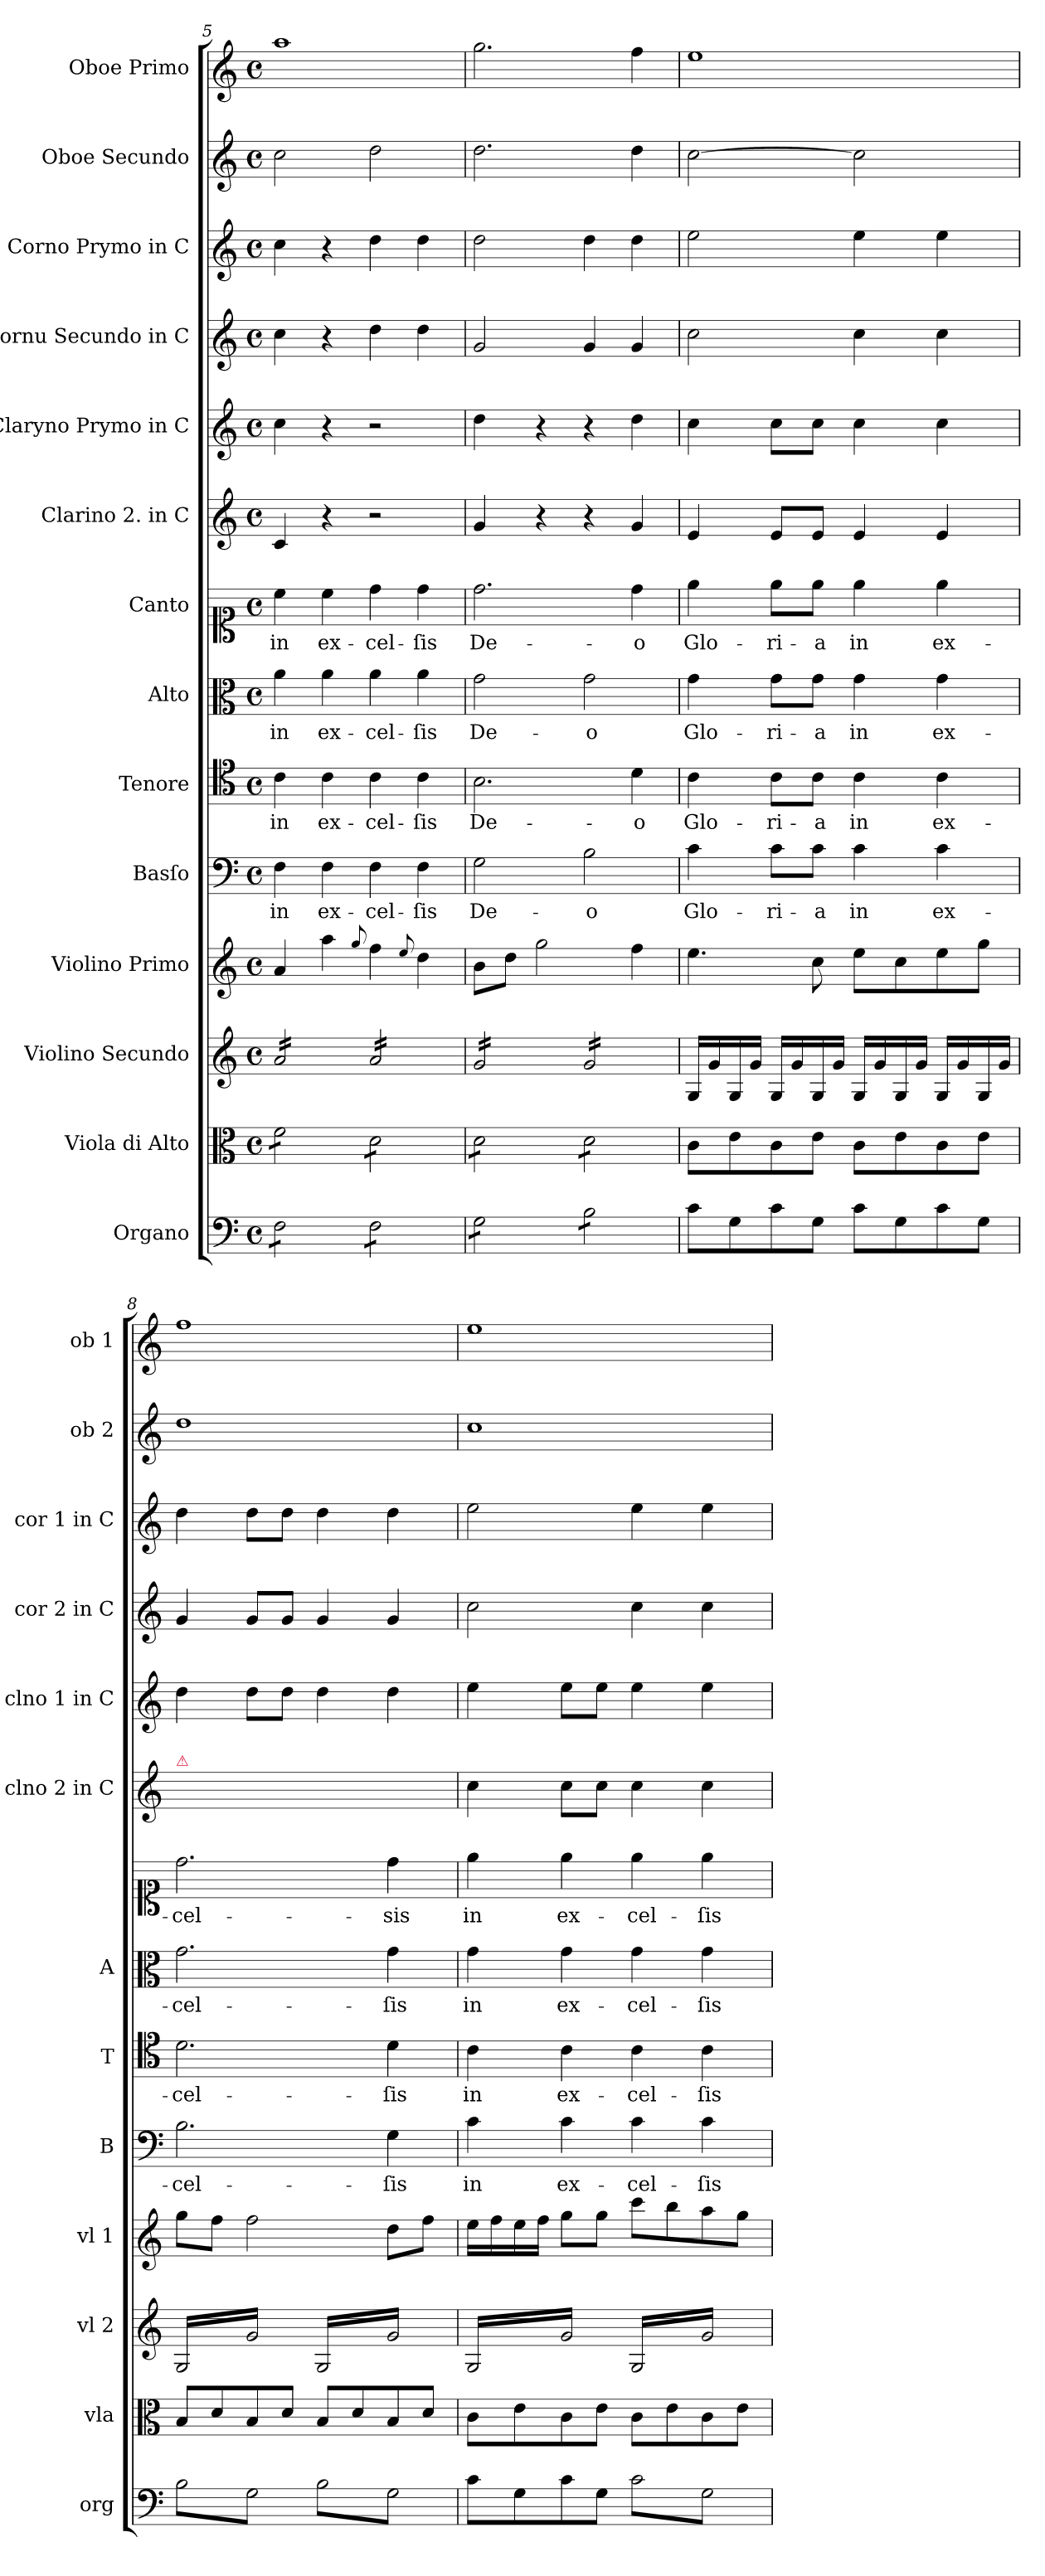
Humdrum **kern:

**kern	**kern	**kern	**kern	**kern	**text	**kern	**text	**kern	**text	**kern	**text	**kern	**kern	**kern	**kern	**kern	**kern
*part14	*part13	*part12	*part11	*part10	*part10	*part9	*part9	*part8	*part8	*part7	*part7	*part6	*part5	*part4	*part3	*part2	*part1
*staff14	*staff13	*staff12	*staff11	*staff10	*staff10	*staff9	*staff9	*staff8	*staff8	*staff7	*staff7	*staff6	*staff5	*staff4	*staff3	*staff2	*staff1
*I"Organo	*I"Viola di Alto	*I"Violino Secundo	*I"Violino Primo	*I"Basſo	*	*I"Tenore	*	*I"Alto	*	*I"Canto	*	*I"Clarino 2. in C	*I"Claryno Prymo in C	*I"Cornu Secundo in C	*I"Corno Prymo in C	*I"Oboe Secundo	*I"Oboe Primo
*I'org	*I'vla	*I'vl 2	*I'vl 1	*I'B	*	*I'T	*	*I'A	*	*	*	*I'clno 2 in C	*I'clno 1 in C	*I'cor 2 in C	*I'cor 1 in C	*I'ob 2	*I'ob 1
*clefF4	*clefC3	*clefG2	*clefG2	*clefF4	*	*clefC4	*	*clefC3	*	*clefC1	*	*clefG2	*clefG2	*clefG2	*clefG2	*clefG2	*clefG2
*k[]	*k[]	*k[]	*k[]	*k[]	*	*k[]	*	*k[]	*	*k[]	*	*k[]	*k[]	*k[]	*k[]	*k[]	*k[]
*C:	*C:	*C:	*C:	*C:	*	*C:	*	*C:	*	*C:	*	*C:	*C:	*C:	*C:	*C:	*C:
*M4/4	*M4/4	*M4/4	*M4/4	*M4/4	*	*M4/4	*	*M4/4	*	*M4/4	*	*M4/4	*M4/4	*M4/4	*M4/4	*M4/4	*M4/4
*met(c)	*met(c)	*met(c)	*met(c)	*met(c)	*	*met(c)	*	*met(c)	*	*met(c)	*	*met(c)	*met(c)	*met(c)	*met(c)	*met(c)	*met(c)
=5	=5	=5	=5	=5	=5	=5	=5	=5	=5	=5	=5	=5	=5	=5	=5	=5	=5
*tremolo	*	*	*	*	*	*	*	*	*	*	*	*	*	*	*	*	*
*	*tremolo	*	*	*	*	*	*	*	*	*	*	*	*	*	*	*	*
*	*	*tremolo	*	*	*	*	*	*	*	*	*	*	*	*	*	*	*
8F\L	8f\L	16a/LL	4a/	4F\	in	4c\	in	4a\	in	4cc\	in	4c/	4cc\	4cc\	4cc\	2cc\	1aa
.	.	16a/	.	.	.	.	.	.	.	.	.	.	.	.	.	.	.
8F\	8f\	16a/	.	.	.	.	.	.	.	.	.	.	.	.	.	.	.
.	.	16a/	.	.	.	.	.	.	.	.	.	.	.	.	.	.	.
8F\	8f\	16a/	4aa\	4F\	ex-	4c\	ex-	4a\	ex-	4cc\	ex-	4r	4r	4r	4r	.	.
.	.	16a/	.	.	.	.	.	.	.	.	.	.	.	.	.	.	.
8F\J	8f\J	16a/	.	.	.	.	.	.	.	.	.	.	.	.	.	.	.
.	.	16a/JJ	.	.	.	.	.	.	.	.	.	.	.	.	.	.	.
.	.	.	8qqgg/	.	.	.	.	.	.	.	.	.	.	.	.	.	.
8F\L	8d\L	16a/LL	4ff\	4F\	-cel-	4c\	-cel-	4a\	-cel-	4dd\	-cel-	2r	2r	4dd\	4dd\	2dd\	.
.	.	16a/	.	.	.	.	.	.	.	.	.	.	.	.	.	.	.
8F\	8d\	16a/	.	.	.	.	.	.	.	.	.	.	.	.	.	.	.
.	.	16a/	.	.	.	.	.	.	.	.	.	.	.	.	.	.	.
.	.	.	8qqee/	.	.	.	.	.	.	.	.	.	.	.	.	.	.
8F\	8d\	16a/	4dd\	4F\	-ſis	4c\	-ſis	4a\	-ſis	4dd\	-ſis	.	.	4dd\	4dd\	.	.
.	.	16a/	.	.	.	.	.	.	.	.	.	.	.	.	.	.	.
8F\J	8d\J	16a/	.	.	.	.	.	.	.	.	.	.	.	.	.	.	.
.	.	16a/JJ	.	.	.	.	.	.	.	.	.	.	.	.	.	.	.
=6	=6	=6	=6	=6	=6	=6	=6	=6	=6	=6	=6	=6	=6	=6	=6	=6	=6
8G\L	8d\L	16g/LL	8b\L	2G\	De-	2.B\	De-	2g\	De-	2.dd\	De-	4g/	4dd\	2g/	2dd\	2.dd\	2.gg\
.	.	16g/	.	.	.	.	.	.	.	.	.	.	.	.	.	.	.
8G\	8d\	16g/	8dd\J	.	.	.	.	.	.	.	.	.	.	.	.	.	.
.	.	16g/	.	.	.	.	.	.	.	.	.	.	.	.	.	.	.
8G\	8d\	16g/	2gg\	.	.	.	.	.	.	.	.	4r	4r	.	.	.	.
.	.	16g/	.	.	.	.	.	.	.	.	.	.	.	.	.	.	.
8G\J	8d\J	16g/	.	.	.	.	.	.	.	.	.	.	.	.	.	.	.
.	.	16g/JJ	.	.	.	.	.	.	.	.	.	.	.	.	.	.	.
8B\L	8d\L	16g/LL	.	2B\	-o	.	.	2g\	-o	.	.	4r	4r	4g/	4dd\	.	.
.	.	16g/	.	.	.	.	.	.	.	.	.	.	.	.	.	.	.
8B\	8d\	16g/	.	.	.	.	.	.	.	.	.	.	.	.	.	.	.
.	.	16g/	.	.	.	.	.	.	.	.	.	.	.	.	.	.	.
8B\	8d\	16g/	4ff\	.	.	4d\	-o	.	.	4dd\	-o	4g/	4dd\	4g/	4dd\	4dd\	4ff\
.	.	16g/	.	.	.	.	.	.	.	.	.	.	.	.	.	.	.
8B\J	8d\J	16g/	.	.	.	.	.	.	.	.	.	.	.	.	.	.	.
*	*Xtremolo	*	*	*	*	*	*	*	*	*	*	*	*	*	*	*	*
*Xtremolo	*	*	*	*	*	*	*	*	*	*	*	*	*	*	*	*	*
.	.	16g/JJ	.	.	.	.	.	.	.	.	.	.	.	.	.	.	.
*	*	*Xtremolo	*	*	*	*	*	*	*	*	*	*	*	*	*	*	*
=7	=7	=7	=7	=7	=7	=7	=7	=7	=7	=7	=7	=7	=7	=7	=7	=7	=7
8c\L	8c\L	16G/LL	4.ee\	4c\	Glo-	4c\	Glo-	4g\	Glo-	4ee\	Glo-	4e/	4cc\	2cc\	2ee\	[2cc\	1ee
.	.	16g/	.	.	.	.	.	.	.	.	.	.	.	.	.	.	.
8G\	8e\	16G/	.	.	.	.	.	.	.	.	.	.	.	.	.	.	.
.	.	16g/JJ	.	.	.	.	.	.	.	.	.	.	.	.	.	.	.
8c\	8c\	16G/LL	.	8c\L	-ri-	8c\L	-ri-	8g\L	-ri-	8ee\L	-ri-	8e/L	8cc\L	.	.	.	.
.	.	16g/	.	.	.	.	.	.	.	.	.	.	.	.	.	.	.
8G\J	8e\J	16G/	8cc\	8c\J	-a	8c\J	-a	8g\J	-a	8ee\J	-a	8e/J	8cc\J	.	.	.	.
.	.	16g/JJ	.	.	.	.	.	.	.	.	.	.	.	.	.	.	.
8c\L	8c\L	16G/LL	8ee\L	4c\	in	4c\	in	4g\	in	4ee\	in	4e/	4cc\	4cc\	4ee\	2cc\]	.
.	.	16g/	.	.	.	.	.	.	.	.	.	.	.	.	.	.	.
8G\	8e\	16G/	8cc\	.	.	.	.	.	.	.	.	.	.	.	.	.	.
.	.	16g/JJ	.	.	.	.	.	.	.	.	.	.	.	.	.	.	.
8c\	8c\	16G/LL	8ee\	4c\	ex-	4c\	ex-	4g\	ex-	4ee\	ex-	4e/	4cc\	4cc\	4ee\	.	.
.	.	16g/	.	.	.	.	.	.	.	.	.	.	.	.	.	.	.
8G\J	8e\J	16G/	8gg\J	.	.	.	.	.	.	.	.	.	.	.	.	.	.
.	.	16g/JJ	.	.	.	.	.	.	.	.	.	.	.	.	.	.	.
=8	=8	=8	=8	=8	=8	=8	=8	=8	=8	=8	=8	=8	=8	=8	=8	=8	=8
!	!	!	!	!	!	!	!	!	!	!	!	!LO:TX:a:color=crimson:t=⚠	!	!	!	!	!
*tremolo	*	*	*	*	*	*	*	*	*	*	*	*	*	*	*	*	*
*	*	*tremolo	*	*	*	*	*	*	*	*	*	*	*	*	*	*	*
8B\L	8B/L	16G/LL	8gg\L	2.B\	-cel-	2.d\	-cel-	2.g\	-cel-	2.dd\	-cel-	1ryy	4dd\	4g/	4dd\	1dd	1ff
.	.	16g/	.	.	.	.	.	.	.	.	.	.	.	.	.	.	.
8G\	8d/	16G/	8ff\J	.	.	.	.	.	.	.	.	.	.	.	.	.	.
.	.	16g/	.	.	.	.	.	.	.	.	.	.	.	.	.	.	.
8B\	8B/	16G/	2ff\	.	.	.	.	.	.	.	.	.	8dd\L	8g/L	8dd\L	.	.
.	.	16g/	.	.	.	.	.	.	.	.	.	.	.	.	.	.	.
8G\J	8d/J	16G/	.	.	.	.	.	.	.	.	.	.	8dd\J	8g/J	8dd\J	.	.
.	.	16g/JJ	.	.	.	.	.	.	.	.	.	.	.	.	.	.	.
8B\L	8B/L	16G/LL	.	.	.	.	.	.	.	.	.	.	4dd\	4g/	4dd\	.	.
.	.	16g/	.	.	.	.	.	.	.	.	.	.	.	.	.	.	.
8G\	8d/	16G/	.	.	.	.	.	.	.	.	.	.	.	.	.	.	.
.	.	16g/	.	.	.	.	.	.	.	.	.	.	.	.	.	.	.
8B\	8B/	16G/	8dd\L	4G\	-ſis	4d\	-ſis	4g\	-ſis	4dd\	-sis	.	4dd\	4g/	4dd\	.	.
.	.	16g/	.	.	.	.	.	.	.	.	.	.	.	.	.	.	.
8G\J	8d/J	16G/	8ff\J	.	.	.	.	.	.	.	.	.	.	.	.	.	.
*Xtremolo	*	*	*	*	*	*	*	*	*	*	*	*	*	*	*	*	*
.	.	16g/JJ	.	.	.	.	.	.	.	.	.	.	.	.	.	.	.
=9	=9	=9	=9	=9	=9	=9	=9	=9	=9	=9	=9	=9	=9	=9	=9	=9	=9
8c\L	8c\L	16G/LL	16ee\LL	4c\	in	4c\	in	4g\	in	4ee\	in	4cc\	4ee\	2cc\	2ee\	1cc	1ee
.	.	16g/	16ff\	.	.	.	.	.	.	.	.	.	.	.	.	.	.
8G\	8e\	16G/	16ee\	.	.	.	.	.	.	.	.	.	.	.	.	.	.
.	.	16g/	16ff\JJ	.	.	.	.	.	.	.	.	.	.	.	.	.	.
8c\	8c\	16G/	8gg\L	4c\	ex-	4c\	ex-	4g\	ex-	4ee\	ex-	8cc\L	8ee\L	.	.	.	.
.	.	16g/	.	.	.	.	.	.	.	.	.	.	.	.	.	.	.
8G\J	8e\J	16G/	8gg\J	.	.	.	.	.	.	.	.	8cc\J	8ee\J	.	.	.	.
.	.	16g/JJ	.	.	.	.	.	.	.	.	.	.	.	.	.	.	.
*tremolo	*	*	*	*	*	*	*	*	*	*	*	*	*	*	*	*	*
8c\L	8c\L	16G/LL	8ccc\L	4c\	-cel-	4c\	-cel-	4g\	-cel-	4ee\	-cel-	4cc\	4ee\	4cc\	4ee\	.	.
.	.	16g/	.	.	.	.	.	.	.	.	.	.	.	.	.	.	.
8G\	8e\	16G/	8bb\	.	.	.	.	.	.	.	.	.	.	.	.	.	.
.	.	16g/	.	.	.	.	.	.	.	.	.	.	.	.	.	.	.
8c\	8c\	16G/	8aa\	4c\	-ſis	4c\	-ſis	4g\	-ſis	4ee\	-ſis	4cc\	4ee\	4cc\	4ee\	.	.
.	.	16g/	.	.	.	.	.	.	.	.	.	.	.	.	.	.	.
8G\J	8e\J	16G/	8gg\J	.	.	.	.	.	.	.	.	.	.	.	.	.	.
*Xtremolo	*	*	*	*	*	*	*	*	*	*	*	*	*	*	*	*	*
.	.	16g/JJ	.	.	.	.	.	.	.	.	.	.	.	.	.	.	.
*	*	*Xtremolo	*	*	*	*	*	*	*	*	*	*	*	*	*	*	*
.	.	.	.	.	.	.	.	.	.	.	.	.	.	.	.	.	.
.	.	.	.	.	.	.	.	.	.	.	.	.	.	.	.	.	.
.	.	.	.	.	.	.	.	.	.	.	.	.	.	.	.	.	.
.	.	.	.	.	.	.	.	.	.	.	.	.	.	.	.	.	.
=	=	=	=	=	=	=	=	=	=	=	=	=	=	=	=	=	=
*-	*-	*-	*-	*-	*-	*-	*-	*-	*-	*-	*-	*-	*-	*-	*-	*-	*-
